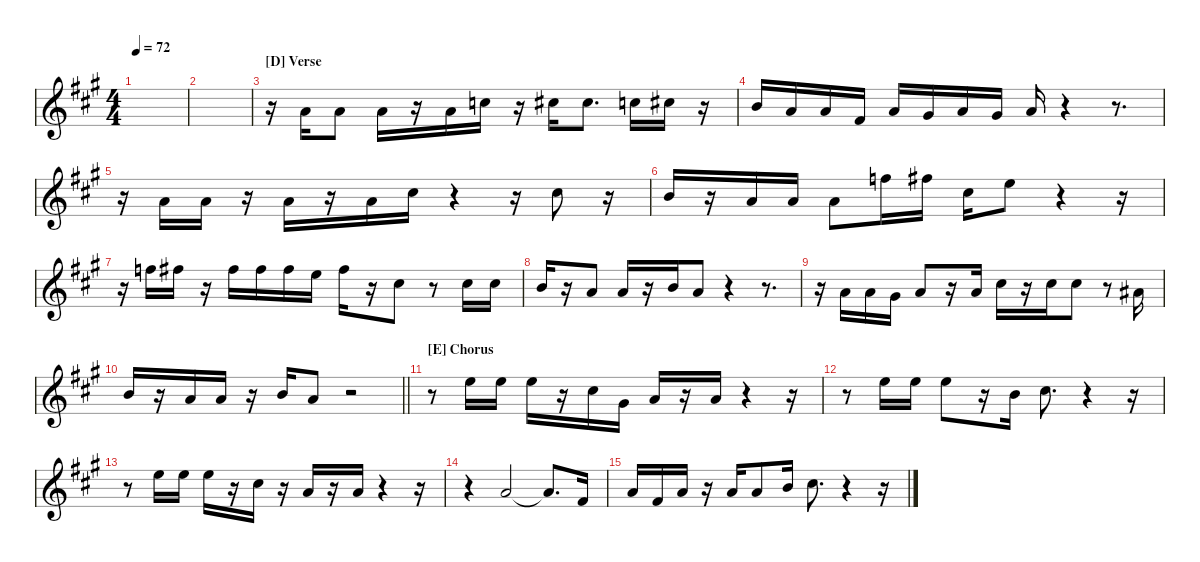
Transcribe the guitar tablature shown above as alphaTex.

\hideDynamics
\bracketExtendMode nobrackets
\singleTrackTrackNamePolicy hidden
\multiTrackTrackNamePolicy hidden
\otherSystemsTrackNameOrientation horizontal
\track ("Soprano Voice" "Singer") {instrument voiceoohs}
\staff {score}
\tuning (E4 B3 G3 D3 A2 E2)
\ts (4 4)
\beaming (8 2 2 2 2)
\tempo 72
\clef g2
\ks a
|
|
\section ("D" "Verse")
r.16{beam Down} 5.1{acc forcenatural}.16{beam Up} 5.1{acc forcenatural}.8{beam Up} 5.1{acc forcenatural}.16{beam Down} r.16{beam Down} 5.1{acc forcenatural}.16{beam Down} 8.1{acc forcenatural}.16{beam Down} r.16{beam Down} 9.1{acc #}.16{beam Down} 9.1{acc #}.8{d beam Down} 8.1{acc forcenatural}.16{beam Down} 9.1{acc #}.16{beam Down} r.16{beam Down} |
7.1{acc forcenatural}.16{beam Up} 5.1{acc forcenatural}.16{beam Up} 5.1{acc forcenatural}.16{beam Up} 2.1{acc #}.16{beam Up} 5.1{acc forcenatural}.16{beam Up} 4.1{acc #}.16{beam Up} 5.1{acc forcenatural}.16{beam Up} 4.1{acc #}.16{beam Up} 5.1{acc forcenatural}.16{beam Up} r.4{beam Up} r.8{d beam Up} |
r.16{beam Down} 5.1{acc forcenatural}.16{beam Up} 5.1{acc forcenatural}.16{beam Up} r.16{beam Up} 5.1{acc forcenatural}.16{beam Down} r.16{beam Down} 5.1{acc forcenatural}.16{beam Down} 9.1{acc #}.16{beam Down} r.4{beam Down} r.16{beam Down} 9.1{acc #}.8{beam Down} r.16{beam Down} |
7.1{acc forcenatural}.16{beam Up} r.16{beam Up} 5.1{acc forcenatural}.16{beam Up} 5.1{acc forcenatural}.16{beam Up} 5.1{acc forcenatural}.8{beam Down} 13.1{acc forcenatural}.16{beam Down} 14.1{acc #}.16{beam Down} 9.1{acc #}.16{beam Down} 12.1{acc forcenatural}.8{beam Down} r.4{beam Down} r.16{beam Down} |
r.16{beam Down} 13.1{acc forcenatural}.16{beam Down} 14.1{acc #}.16{beam Down} r.16{beam Down} 14.1{acc #}.16{beam Down} 14.1{acc #}.16{beam Down} 14.1{acc #}.16{beam Down} 12.1{acc forcenatural}.16{beam Down} 14.1{acc #}.16{beam Down} r.16{beam Down} 9.1{acc #}.8{beam Down} r.8{beam Down} 9.1{acc #}.16{beam Down} 9.1{acc #}.16{beam Down} |
7.1{acc forcenatural}.16{beam Up} r.16{beam Up} 5.1{acc forcenatural}.8{beam Up} 5.1{acc forcenatural}.16{beam Up} r.16{beam Up} 7.1{acc forcenatural}.16{beam Up} 5.1{acc forcenatural}.8{beam Up} r.4{beam Up} r.8{d beam Up} |
r.16{beam Down} 5.1{acc forcenatural}.16{beam Up} 5.1{acc forcenatural}.16{beam Up} 4.1{acc #}.16{beam Up} 5.1{acc forcenatural}.8{beam Up} r.16{beam Up} 5.1{acc forcenatural}.16{beam Up} 9.1{acc #}.16{beam Down} r.16{beam Down} 9.1{acc #}.16{beam Down} 9.1{acc #}.8{beam Down} r.8{beam Down} 6.1{acc #}.16{beam Up} |
\barLineRight lightlight
7.1{acc forcenatural}.16{beam Up} r.16{beam Up} 5.1{acc forcenatural}.16{beam Up} 5.1{acc forcenatural}.16{beam Up} r.16{beam Up} 7.1{acc forcenatural}.16{beam Up} 5.1{acc forcenatural}.8{beam Up} r.2{beam Up} |
\section ("E" "Chorus")
r.8{beam Down} 12.1{acc forcenatural}.16{beam Down} 12.1{acc forcenatural}.16{beam Down} 12.1{acc forcenatural}.16{beam Down} r.16{beam Down} 9.1{acc #}.16{beam Down} 9.2{acc #}.16{beam Down} 10.2{acc forcenatural}.16{beam Up} r.16{beam Up} 5.1{acc forcenatural}.16{beam Up} r.4{beam Up} r.16{beam Up} |
r.8{beam Down} 12.1{acc forcenatural}.16{beam Down} 12.1{acc forcenatural}.16{beam Down} 12.1{acc forcenatural}.8{beam Down} r.16{beam Down} 7.1{acc forcenatural}.16{beam Down} 9.1{acc #}.8{d beam Down} r.4{beam Down} r.16{beam Down} |
r.8{beam Down} 12.1{acc forcenatural}.16{beam Down} 12.1{acc forcenatural}.16{beam Down} 12.1{acc forcenatural}.16{beam Down} r.16{beam Down} 9.1{acc #}.16{beam Down} r.16{beam Down} 5.1{acc forcenatural}.16{beam Up} r.16{beam Up} 5.1{acc forcenatural}.16{beam Up} r.4{beam Up} r.16{beam Up} |
r.4{beam Down} 5.1{acc forcenatural}.2{beam Up} 5.1{t acc forcenatural}.8{d beam Up} 2.1{acc #}.16{beam Up} |
5.1{acc forcenatural}.16{beam Up} 2.1{acc #}.16{beam Up} 5.1{acc forcenatural}.16{beam Up} r.16{beam Up} 5.1{acc forcenatural}.16{beam Up} 5.1{acc forcenatural}.8{beam Up} 7.1{acc forcenatural}.16{beam Up} 9.1{acc #}.8{d beam Down} r.4{beam Down} r.16{beam Down}
